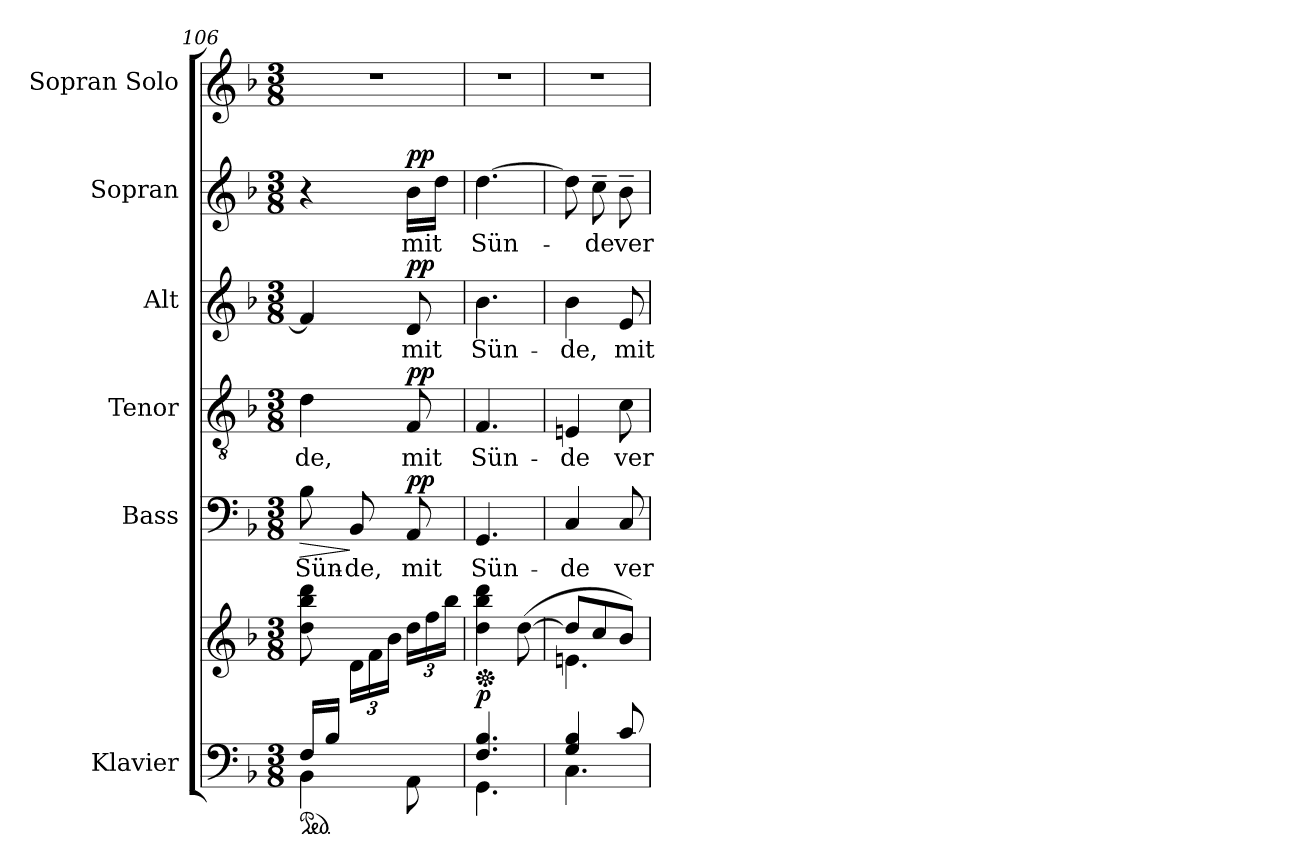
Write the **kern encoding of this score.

**kern	**kern	**dynam	**kern	**text	**dynam	**kern	**text	**dynam	**kern	**text	**dynam	**kern	**text	**dynam	**kern
*part6	*part6	*part6	*part5	*part5	*part5	*part4	*part4	*part4	*part3	*part3	*part3	*part2	*part2	*part2	*part1
*staff7	*staff6	*staff6/7	*staff5	*staff5	*staff5	*staff4	*staff4	*staff4	*staff3	*staff3	*staff3	*staff2	*staff2	*staff2	*staff1
*I"Klavier	*	*	*I"Bass	*	*	*I"Tenor	*	*	*I"Alt	*	*	*I"Sopran	*	*	*I"Sopran Solo
*	*	*	*I'B	*	*	*I'T	*	*	*I'A	*	*	*I'S	*	*	*
*clefF4	*clefG2	*	*clefF4	*	*	*clefGv2	*	*	*clefG2	*	*	*clefG2	*	*	*clefG2
*k[b-]	*k[b-]	*	*k[b-]	*	*	*k[b-]	*	*	*k[b-]	*	*	*k[b-]	*	*	*k[b-]
*M3/8	*M3/8	*	*M3/8	*	*	*M3/8	*	*	*M3/8	*	*	*M3/8	*	*	*M3/8
*ped	*	*	*	*	*	*	*	*	*	*	*	*	*	*	*
=106	=106	=106	=106	=106	=106	=106	=106	=106	=106	=106	=106	=106	=106	=106	=106
*^	*^	*	*	*	*	*	*	*	*	*	*	*	*	*	*
!	!	!	!	!	!	!LO:LY:b	!LO:HP:b	!	!LO:LY:b	!	!	!	!	!	!	!	!
(16F/LL	4BB-\	8dd\ 8bb-\ 8ddd\	8ryy	.	8B-\	Sün-	>	4d\	-de,	.	4f/]	.	.	4r	.	.	4.r
16B-/JJ	.	.	.	.	.	.	.	.	.	.	.	.	.	.	.	.	.
!	!	!	!	!	!	!LO:LY:b	!	!	!	!	!	!	!	!	!	!	!
4ryy	.	4ryy	24d\LL	.	8BB-/	-de,	]	.	.	.	.	.	.	.	.	.	.
.	.	.	24f\	.	.	.	.	.	.	.	.	.	.	.	.	.	.
.	.	.	24b-\JJ	.	.	.	.	.	.	.	.	.	.	.	.	.	.
!	!	!	!	!	!	!LO:LY:b	!LO:DY:a	!	!LO:LY:b	!LO:DY:a	!	!LO:LY:b	!LO:DY:a	!	!LO:LY:b	!LO:DY:a	!
.	8AA\	.	24dd\LL	.	8AA/	mit	pp	8F/	mit	pp	8d/	mit	pp	16b-\LL	mit	pp	.
.	.	.	24ff\	.	.	.	.	.	.	.	.	.	.	.	.	.	.
.	.	.	.	.	.	.	.	.	.	.	.	.	.	16dd\JJ	.	.	.
.	.	.	24bb-\JJ)	.	.	.	.	.	.	.	.	.	.	.	.	.	.
*	*	*v	*v	*	*	*	*	*	*	*	*	*	*	*	*	*	*
=107	=107	=107	=107	=107	=107	=107	=107	=107	=107	=107	=107	=107	=107	=107	=107	=107
*	*	*Xped	*	*	*	*	*	*	*	*	*	*	*	*	*	*
*	*	*^	*	*	*	*	*	*	*	*	*	*	*	*	*	*
!	!	!	!	!LO:DY:a=2	!	!LO:LY:b	!	!	!LO:LY:b	!	!	!LO:LY:b	!	!	!LO:LY:b	!	!
*	*	*v	*v	*	*	*	*	*	*	*	*	*	*	*	*	*	*
4.F/ 4.B-/	4.GG\	4dd\ 4bb-\ 4ddd\	p	4.GG/	Sün-	.	4.F/	Sün-	.	4.b-\	Sün-	.	[4.dd\	Sün-	.	4.r
.	.	([8dd\	.	.	.	.	.	.	.	.	.	.	.	.	.	.
=108	=108	=108	=108	=108	=108	=108	=108	=108	=108	=108	=108	=108	=108	=108	=108	=108
*	*	*^	*	*	*	*	*	*	*	*	*	*	*	*	*	*
!	!	!	!	!	!	!LO:LY:b	!	!	!LO:LY:b	!	!	!LO:LY:b	!	!	!	!	!
4G/ 4B-/	4.C\	8dd/L]	4.en\	.	4C/	-de	.	4En/	-de	.	4b-\	-de,	.	8dd\]	.	.	4.r
!	!	!	!	!	!	!	!	!	!	!	!	!	!	!	!LO:LY:b	!	!
.	.	8cc/	.	.	.	.	.	.	.	.	.	.	.	8cc~\	-de	.	.
!	!	!	!	!	!	!LO:LY:b	!	!	!LO:LY:b	!	!	!LO:LY:b	!	!	!LO:LY:b	!	!
8c/	.	8b-/J)	.	.	8C/	ver-	.	8c\	ver-	.	8e/	mit	.	8b-~\	ver-	.	.
*v	*v	*	*	*	*	*	*	*	*	*	*	*	*	*	*	*	*
*	*v	*v	*	*	*	*	*	*	*	*	*	*	*	*	*	*
=	=	=	=	=	=	=	=	=	=	=	=	=	=	=	=
*-	*-	*-	*-	*-	*-	*-	*-	*-	*-	*-	*-	*-	*-	*-	*-
